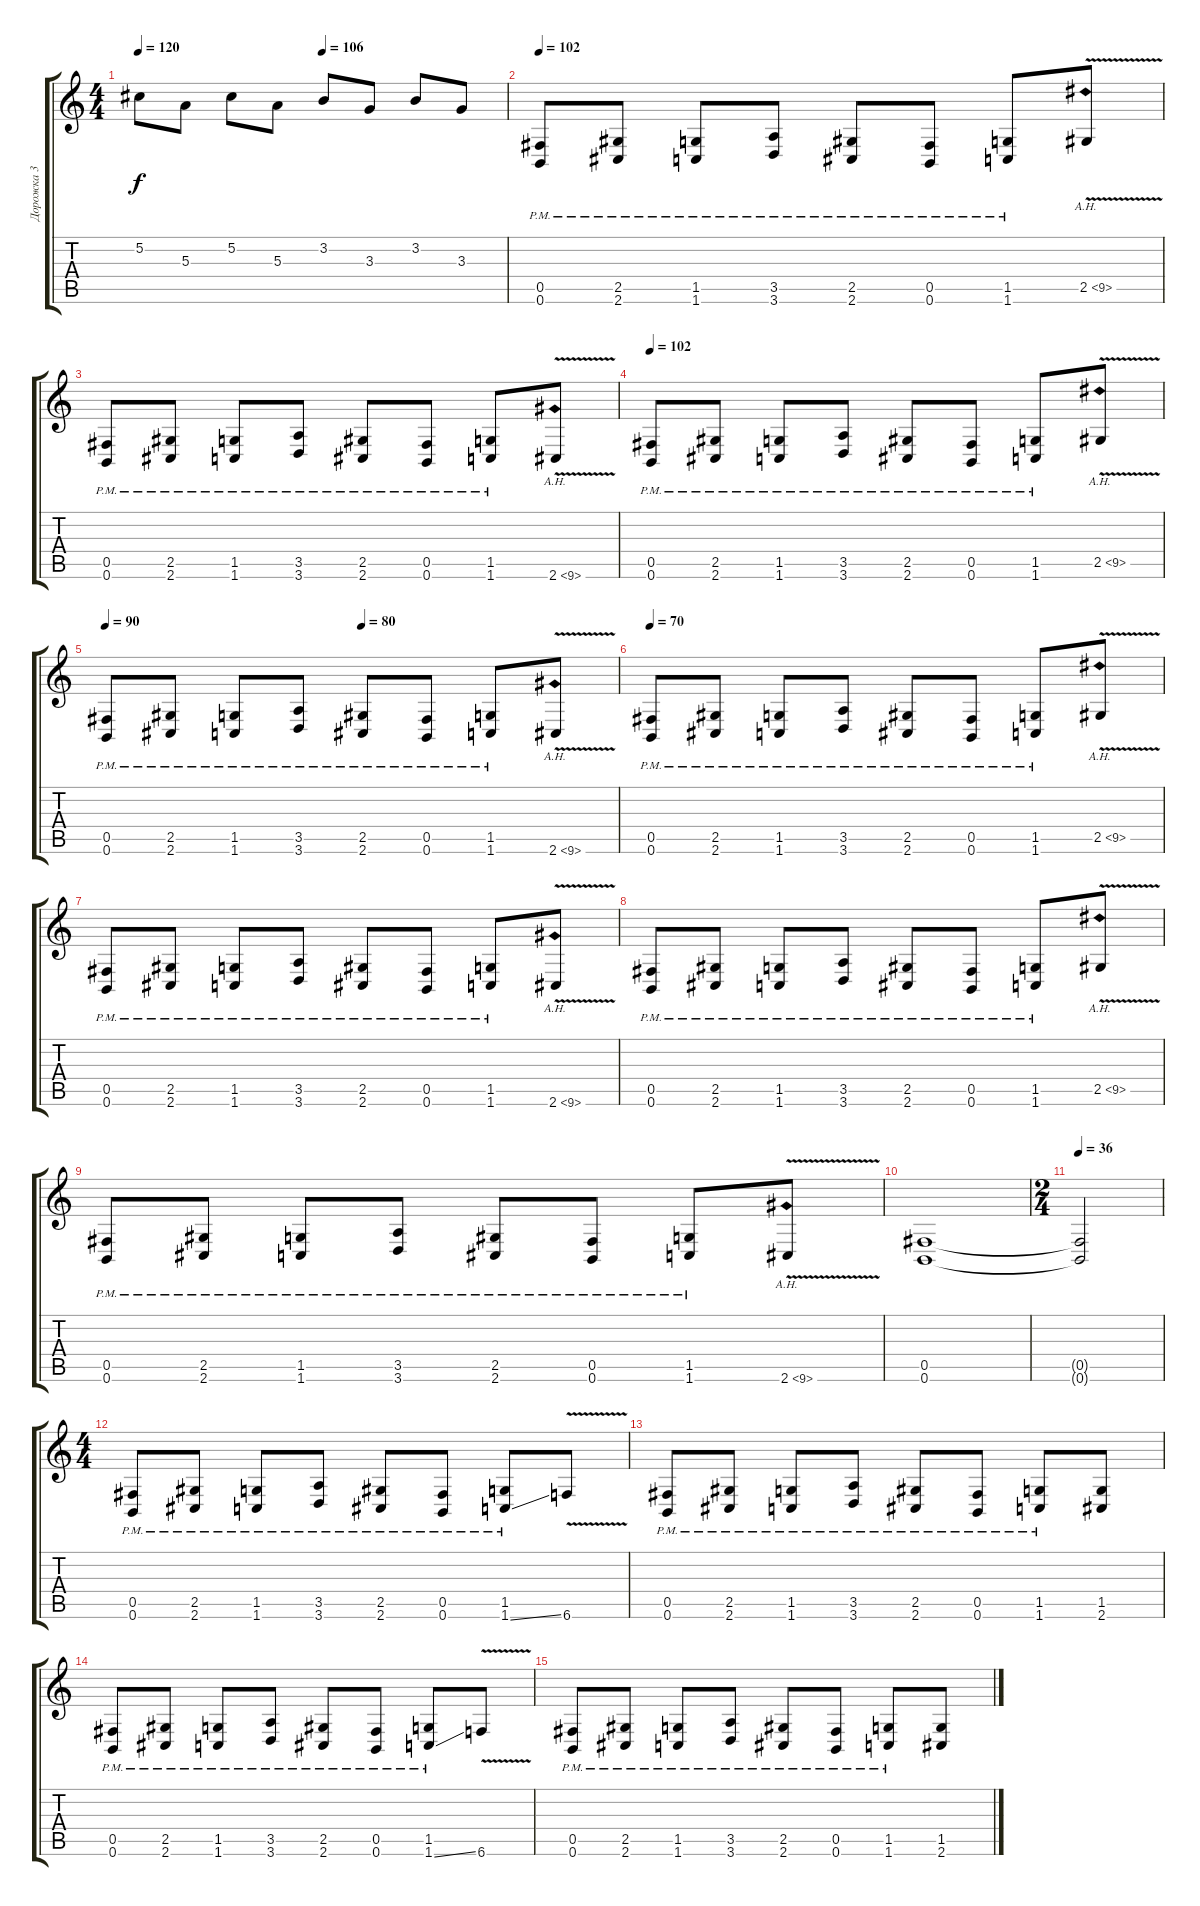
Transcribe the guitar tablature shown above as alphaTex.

\track ("Дорожка 3" "Дорожка 3") {instrument distortionguitar}
\staff {score tabs}
\tuning (Db4 Ab3 E3 B2 Gb2 B1) {hide}
\ts (4 4)
\tempo 120
\tempo (106 0.5)
\clef g2
\ks c
5.2.8{dy f} 5.3.8 5.2.8 5.3.8 3.2.8 3.3.8 3.2.8 3.3.8 |
\tempo 102
(0.5{pm} 0.6).8 (2.5{pm} 2.6).8 (1.5{pm} 1.6).8 (3.5{pm} 3.6).8 (2.5{pm} 2.6).8 (0.5{pm} 0.6).8 (1.5{pm} 1.6).8 2.5{ah 7 v}.8 |
(0.5{pm} 0.6).8 (2.5{pm} 2.6).8 (1.5{pm} 1.6).8 (3.5{pm} 3.6).8 (2.5{pm} 2.6).8 (0.5{pm} 0.6).8 (1.5{pm} 1.6).8 2.6{ah 7 v}.8 |
\tempo 102
(0.5{pm} 0.6).8 (2.5{pm} 2.6).8 (1.5{pm} 1.6).8 (3.5{pm} 3.6).8 (2.5{pm} 2.6).8 (0.5{pm} 0.6).8 (1.5{pm} 1.6).8 2.5{ah 7 v}.8 |
\tempo 90
\tempo (80 0.5)
(0.5{pm} 0.6).8 (2.5{pm} 2.6).8 (1.5{pm} 1.6).8 (3.5{pm} 3.6).8 (2.5{pm} 2.6).8 (0.5{pm} 0.6).8 (1.5{pm} 1.6).8 2.6{ah 7 v}.8 |
\tempo 70
(0.5{pm} 0.6).8 (2.5{pm} 2.6).8 (1.5{pm} 1.6).8 (3.5{pm} 3.6).8 (2.5{pm} 2.6).8 (0.5{pm} 0.6).8 (1.5{pm} 1.6).8 2.5{ah 7 v}.8 |
(0.5{pm} 0.6).8 (2.5{pm} 2.6).8 (1.5{pm} 1.6).8 (3.5{pm} 3.6).8 (2.5{pm} 2.6).8 (0.5{pm} 0.6).8 (1.5{pm} 1.6).8 2.6{ah 7 v}.8 |
(0.5{pm} 0.6).8 (2.5{pm} 2.6).8 (1.5{pm} 1.6).8 (3.5{pm} 3.6).8 (2.5{pm} 2.6).8 (0.5{pm} 0.6).8 (1.5{pm} 1.6).8 2.5{ah 7 v}.8 |
(0.5{pm} 0.6).8 (2.5{pm} 2.6).8 (1.5{pm} 1.6).8 (3.5{pm} 3.6).8 (2.5{pm} 2.6).8 (0.5{pm} 0.6).8 (1.5{pm} 1.6).8 2.6{ah 7 v}.8 |
(0.5 0.6).1 |
\ts (2 4)
\tempo 36
(0.5{t} 0.6{t}).2 |
\ts (4 4)
(0.5{pm} 0.6).8 (2.5{pm} 2.6).8 (1.5{pm} 1.6).8 (3.5{pm} 3.6).8 (2.5{pm} 2.6).8 (0.5{pm} 0.6).8 (1.5{pm} 1.6{ss}).8 6.6{v}.8 |
(0.5{pm} 0.6).8 (2.5{pm} 2.6).8 (1.5{pm} 1.6).8 (3.5{pm} 3.6).8 (2.5{pm} 2.6).8 (0.5{pm} 0.6).8 (1.5{pm} 1.6).8 (1.5 2.6).8 |
(0.5{pm} 0.6).8 (2.5{pm} 2.6).8 (1.5{pm} 1.6).8 (3.5{pm} 3.6).8 (2.5{pm} 2.6).8 (0.5{pm} 0.6).8 (1.5{pm} 1.6{ss}).8 6.6{v}.8 |
(0.5{pm} 0.6).8 (2.5{pm} 2.6).8 (1.5{pm} 1.6).8 (3.5{pm} 3.6).8 (2.5{pm} 2.6).8 (0.5{pm} 0.6).8 (1.5{pm} 1.6).8 (1.5 2.6).8
